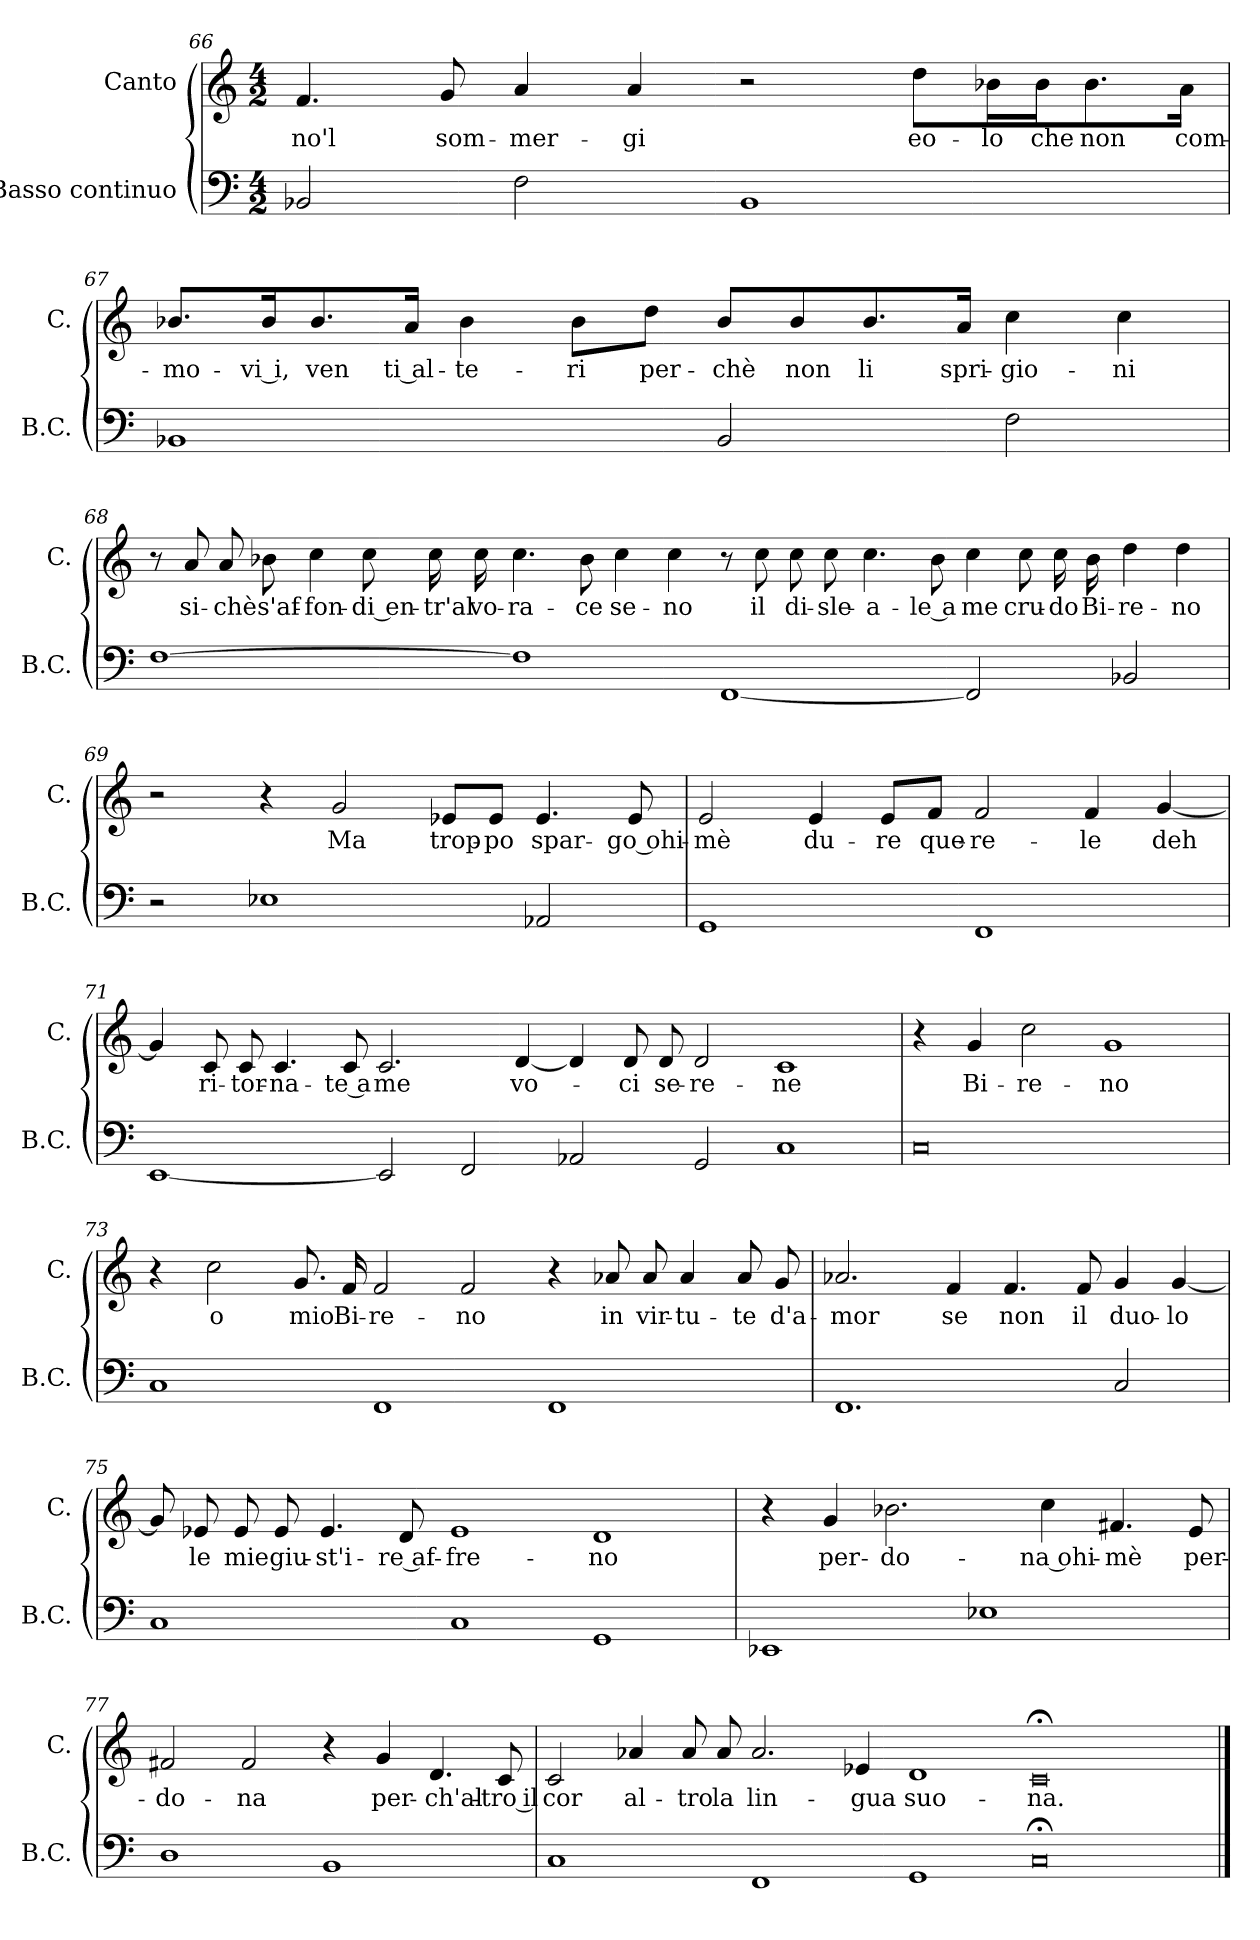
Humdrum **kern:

**kern	**kern	**text
*part2	*part1	*part1
*staff2	*staff1	*staff1
*I"Basso continuo	*I"Canto	*
*I'B.C.	*I'C.	*
*clefF4	*clefG2	*
*k[]	*k[]	*
*C:	*C:	*
*M4/2	*M4/2	*
=66	=66	=66
2BB-X/	4.f/	no'l
.	8g/	som-
2F\	4a/	-mer-
.	4a/	-gi
1BB-	2r	.
.	8dd\L	eo-
.	16b-X\L	-lo
.	16b-\J	che
.	8.b-\	non
.	16a\Jk	com-
!!LO:LB:g=z
=67	=67	=67
1BB-X	8.b-X/L	-mo-
.	16b-/K	-vi i,
.	8.b-/	ven
.	16a/Jk	ti al-
.	4b-\	-te-
.	8b-\L	-ri
.	8dd\J	per-
2BB-/	8b-/L	-chè
.	8b-/	non
.	8.b-/	li
.	16a/Jk	spri-
2F\	4cc\	-gio-
.	4cc\	-ni
!!LO:LB:g=z
=68	=68	=68
[1F	8r	.
.	8a/	si-
.	8a/	-chè
.	8b-X\	s'af-
.	4cc\	-fon-
.	8cc\	-di en-
.	16cc\	-tr'al
.	16cc\	vo-
1F]	4.cc\	-ra-
.	8b-\	-ce
.	4cc\	se-
.	4cc\	-no
[1FF	8r	.
.	8cc\	il
.	8cc\	di-
.	8cc\	-sle-
.	4.cc\	-a-
.	8b-\	-le a
2FF/]	4cc\	me
.	8cc\	cru-
.	16cc\	-do
.	16b-\	Bi-
2BB-X/	4dd\	-re-
.	4dd\	-no
!!LO:LB:g=z
=69	=69	=69
2r	2r	.
1E-X	4r	.
.	2g/	Ma
.	8e-X/L	trop-
.	8e-/J	-po
2AA-X/	4.e-/	spar-
.	8e-/	-go ohi-
=70	=70	=70
1GG	2e/	-mè
.	4e/	du-
.	8e/L	-re
.	8f/J	que-
1FF	2f/	-re-
.	4f/	-le
.	[4g/	deh
!!LO:LB:g=z
=71	=71	=71
[1EE	4g/]	.
.	8c/	ri-
.	8c/	-tor-
.	4.c/	-na-
.	8c/	-te a
2EE/]	2.c/	me
2FF/	.	.
.	[4d/	vo-
2AA-X/	4d/]	.
.	8d/	-ci
.	8d/	se-
2GG/	2d/	-re-
1C	1c	-ne
=72	=72	=72
0C	4r	.
.	4g/	Bi-
.	2cc\	-re-
.	1g	-no
!!LO:PB:g=z
=73	=73	=73
1C	4r	.
.	2cc\	o
.	8.g/	mio
.	16f/	Bi-
1FF	2f/	-re-
.	2f/	-no
1FF	4r	.
.	8a-X/	in
.	8a-/	vir-
.	4a-/	-tu-
.	8a-/	-te
.	8g/	d'a-
=74	=74	=74
1.FF	2.a-X/	-mor
.	4f/	se
.	4.f/	non
.	8f/	il
2C/	4g/	duo-
.	[4g/	-lo
!!LO:LB:g=z
=75	=75	=75
1C	8g/]	.
.	8e-X/	le
.	8e-/	mie
.	8e-/	giu-
.	4.e-/	-st'i-
.	8d/	-re af-
1C	1e-	-fre-
1GG	1d	-no
=76	=76	=76
1EE-X	4r	.
.	4g/	per-
.	2.b-X\	-do-
1E-X	.	.
.	4cc\	-na ohi-
.	4.f#X/	-mè
.	8e/	per-
=77	=77	=77
1D	2f#X/	-do-
.	2f#/	-na
1BB	4r	.
.	4g/	per-
.	4.d/	-ch'al-
.	8c/	-tro il
!!LO:LB:g=z
=78	=78	=78
1C	2c/	cor
.	4a-X/	al-
.	8a-/	-tro
.	8a-/	la
1FF	2.a-/	lin-
.	4e-X/	-gua
1GG	1d	suo-
0C;<	0c;<	-na.
==	==	==
*-	*-	*-
